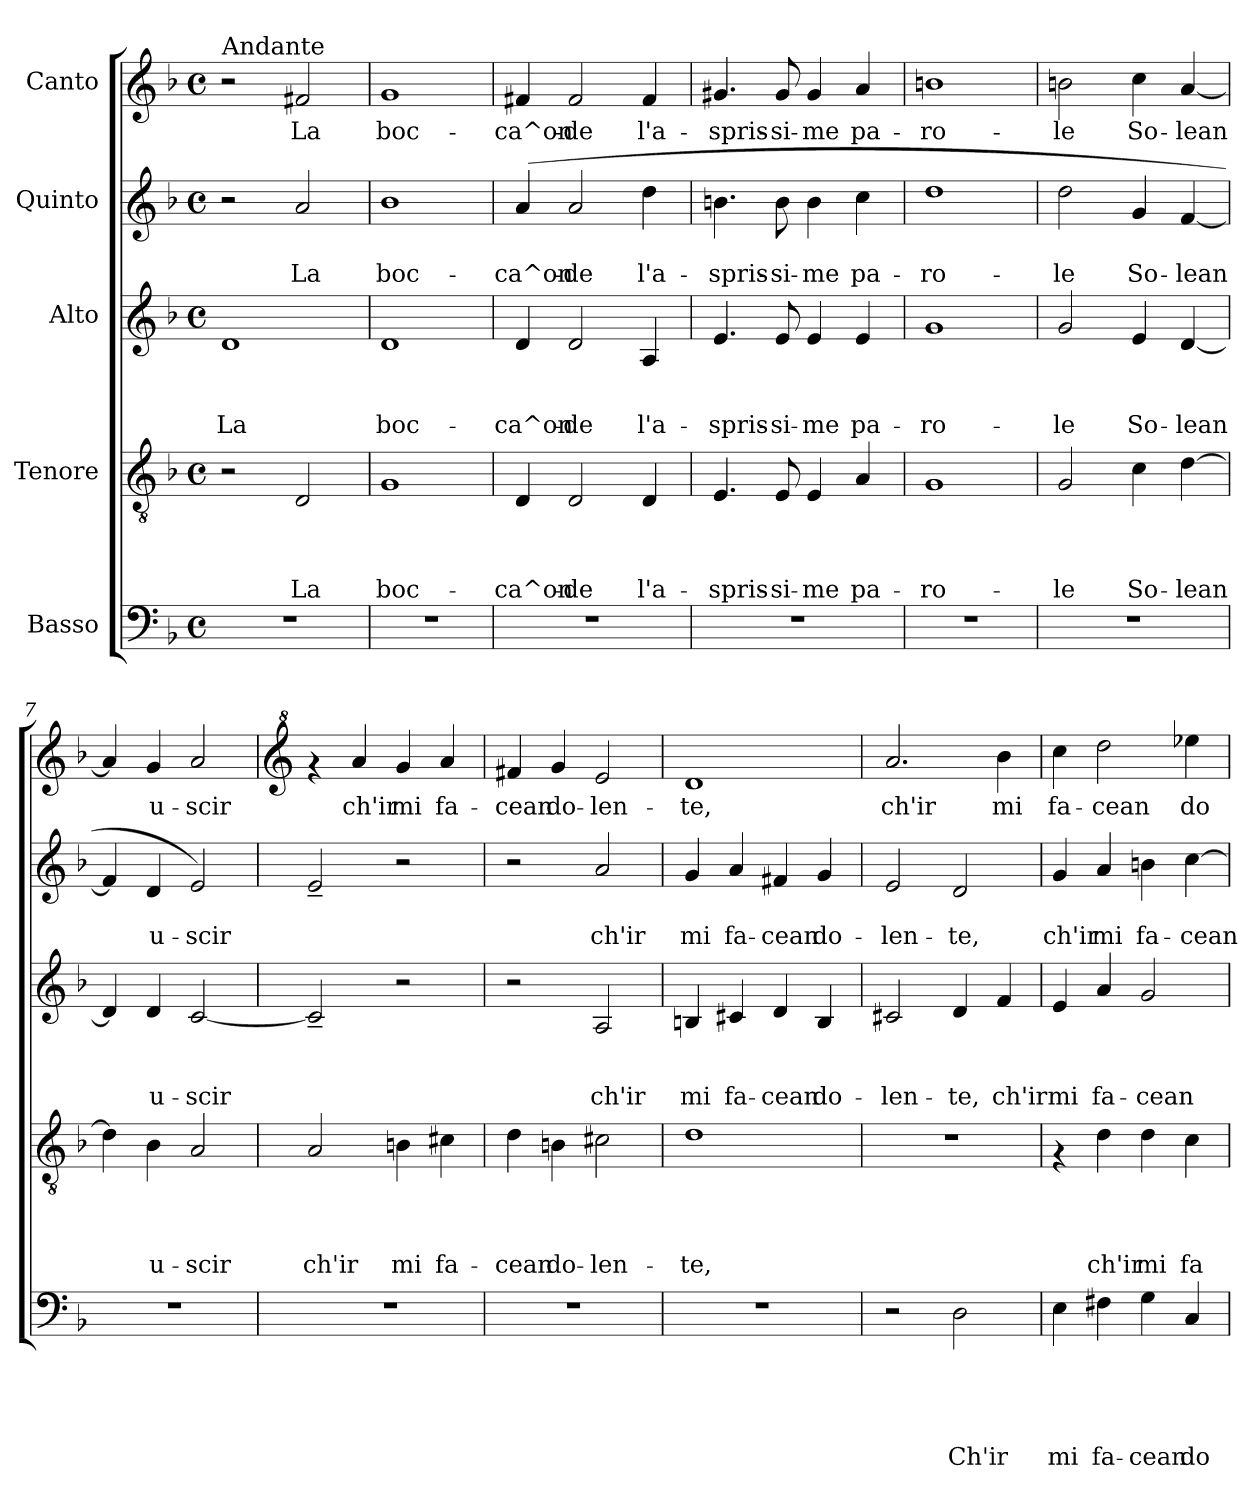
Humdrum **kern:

**kern	**text	**text	**text	**text	**text	**kern	**text	**text	**text	**text	**kern	**text	**text	**text	**kern	**text	**text	**kern	**text
*part5	*part5	*part5	*part5	*part5	*part5	*part4	*part4	*part4	*part4	*part4	*part3	*part3	*part3	*part3	*part2	*part2	*part2	*part1	*part1
*staff5	*staff5	*staff5	*staff5	*staff5	*staff5	*staff4	*staff4	*staff4	*staff4	*staff4	*staff3	*staff3	*staff3	*staff3	*staff2	*staff2	*staff2	*staff1	*staff1
*I"Basso	*	*	*	*	*	*I"Tenore	*	*	*	*	*I"Alto	*	*	*	*I"Quinto	*	*	*I"Canto	*
*clefF4	*	*	*	*	*	*clefGv2	*	*	*	*	*clefG2	*	*	*	*clefG2	*	*	*clefG2	*
*k[b-]	*	*	*	*	*	*k[b-]	*	*	*	*	*k[b-]	*	*	*	*k[b-]	*	*	*k[b-]	*
*F:	*	*	*	*	*	*F:	*	*	*	*	*F:	*	*	*	*F:	*	*	*F:	*
*M4/4	*	*	*	*	*	*M4/4	*	*	*	*	*M4/4	*	*	*	*M4/4	*	*	*M4/4	*
*met(c)	*	*	*	*	*	*met(c)	*	*	*	*	*met(c)	*	*	*	*met(c)	*	*	*met(c)	*
=1	=1	=1	=1	=1	=1	=1	=1	=1	=1	=1	=1	=1	=1	=1	=1	=1	=1	=1	=1
!	!	!	!	!	!	!	!	!	!	!	!	!	!	!	!	!	!	!LO:TX:a:t=Andante	!
!	!	!	!	!	!	!	!	!	!	!	!	!	!	!LO:LY:b	!	!	!	!	!
1r	.	.	.	.	.	2r	.	.	.	.	1d	.	.	La	2r	.	.	2r	.
!	!	!	!	!	!	!	!	!	!	!LO:LY:b	!	!	!	!	!	!	!LO:LY:b	!	!LO:LY:b
.	.	.	.	.	.	2D/	.	.	.	La	.	.	.	.	2a/	.	La	2f#X/	La
=2	=2	=2	=2	=2	=2	=2	=2	=2	=2	=2	=2	=2	=2	=2	=2	=2	=2	=2	=2
!	!	!	!	!	!	!	!	!	!	!LO:LY:b	!	!	!	!LO:LY:b	!	!	!LO:LY:b	!	!LO:LY:b
1r	.	.	.	.	.	1G	.	.	.	boc-	1d	.	.	boc-	1b-	.	boc-	1g	boc-
=3	=3	=3	=3	=3	=3	=3	=3	=3	=3	=3	=3	=3	=3	=3	=3	=3	=3	=3	=3
!	!	!	!	!	!	!	!	!	!	!LO:LY:b	!	!	!	!LO:LY:b	!	!	!LO:LY:b	!	!LO:LY:b
1r	.	.	.	.	.	4D/	.	.	.	-ca^on-	4d/	.	.	-ca^on-	(<4a/	.	-ca^on-	4f#X/	-ca^on-
!	!	!	!	!	!	!	!	!	!	!LO:LY:b	!	!	!	!LO:LY:b	!	!	!LO:LY:b	!	!LO:LY:b
.	.	.	.	.	.	2D/	.	.	.	-de	2d/	.	.	-de	2a/	.	-de	2f#/	-de
!	!	!	!	!	!	!	!	!	!	!LO:LY:b	!	!	!	!LO:LY:b	!	!	!LO:LY:b	!	!LO:LY:b
.	.	.	.	.	.	4D/	.	.	.	l'a-	4A/	.	.	l'a-	4dd\	.	l'a-	4f#/	l'a-
=4	=4	=4	=4	=4	=4	=4	=4	=4	=4	=4	=4	=4	=4	=4	=4	=4	=4	=4	=4
!	!	!	!	!	!	!	!	!	!	!LO:LY:b	!	!	!	!LO:LY:b	!	!	!LO:LY:b	!	!LO:LY:b
1r	.	.	.	.	.	4.E/	.	.	.	-spris-	4.e/	.	.	-spris-	4.bn\	.	-spris-	4.g#X/	-spris-
!	!	!	!	!	!	!	!	!	!	!LO:LY:b	!	!	!	!LO:LY:b	!	!	!LO:LY:b	!	!LO:LY:b
.	.	.	.	.	.	8E/	.	.	.	-si-	8e/	.	.	-si-	8b\	.	-si-	8g#/	-si-
!	!	!	!	!	!	!	!	!	!	!LO:LY:b	!	!	!	!LO:LY:b	!	!	!LO:LY:b	!	!LO:LY:b
.	.	.	.	.	.	4E/	.	.	.	-me	4e/	.	.	-me	4b\	.	-me	4g#/	-me
!	!	!	!	!	!	!	!	!	!	!LO:LY:b	!	!	!	!LO:LY:b	!	!	!LO:LY:b	!	!LO:LY:b
.	.	.	.	.	.	4A/	.	.	.	pa-	4e/	.	.	pa-	4cc\	.	pa-	4a/	pa-
=5	=5	=5	=5	=5	=5	=5	=5	=5	=5	=5	=5	=5	=5	=5	=5	=5	=5	=5	=5
!	!	!	!	!	!	!	!	!	!	!LO:LY:b	!	!	!	!LO:LY:b	!	!	!LO:LY:b	!	!LO:LY:b
1r	.	.	.	.	.	1G	.	.	.	-ro-	1g	.	.	-ro-	1dd	.	-ro-	1bn	-ro-
=6	=6	=6	=6	=6	=6	=6	=6	=6	=6	=6	=6	=6	=6	=6	=6	=6	=6	=6	=6
!	!	!	!	!	!	!	!	!	!	!LO:LY:b	!	!	!	!LO:LY:b	!	!	!LO:LY:b	!	!LO:LY:b
1r	.	.	.	.	.	2G/	.	.	.	-le	2g/	.	.	-le	2dd\	.	-le	2bn\	-le
!	!	!	!	!	!	!	!	!	!	!LO:LY:b	!	!	!	!LO:LY:b	!	!	!LO:LY:b	!	!LO:LY:b
.	.	.	.	.	.	4c\	.	.	.	So-	4e/	.	.	So-	4g/	.	So-	4cc\	So-
!	!	!	!	!	!	!	!	!	!	!LO:LY:b	!	!	!	!LO:LY:b	!	!	!LO:LY:b	!	!LO:LY:b
.	.	.	.	.	.	[>4d\	.	.	.	-lean	[<4d/	.	.	-lean	[<4f/	.	-lean	[<4a/	-lean
=7	=7	=7	=7	=7	=7	=7	=7	=7	=7	=7	=7	=7	=7	=7	=7	=7	=7	=7	=7
1r	.	.	.	.	.	4d\]	.	.	.	.	4d/]	.	.	.	4f/]	.	.	4a/]	.
!	!	!	!	!	!	!	!	!	!	!LO:LY:b	!	!	!	!LO:LY:b	!	!	!LO:LY:b	!	!LO:LY:b
.	.	.	.	.	.	4B-\	.	.	.	u-	4d/	.	.	u-	4d/	.	u-	4g/	u-
!	!	!	!	!	!	!	!	!	!	!LO:LY:b	!	!	!	!LO:LY:b	!	!	!LO:LY:b	!	!LO:LY:b
.	.	.	.	.	.	2A/	.	.	.	-scir	[<2c/	.	.	-scir	2e/)	.	-scir	2a/	-scir
!!LO:LB:g=z
=8	=8	=8	=8	=8	=8	=8	=8	=8	=8	=8	=8	=8	=8	=8	=8	=8	=8	=8	=8
*	*	*	*	*	*	*	*	*	*	*	*	*	*	*	*	*	*	*clefG^2	*
!	!	!	!	!	!	!	!	!	!	!LO:LY:b	!	!	!	!	!	!	!	!	!
1r	.	.	.	.	.	2A/	.	.	.	ch'ir	2c~</]	.	.	.	2e~</	.	.	4rff	.
!	!	!	!	!	!	!	!	!	!	!	!	!	!	!	!	!	!	!	!LO:LY:b
.	.	.	.	.	.	.	.	.	.	.	.	.	.	.	.	.	.	4aa/	ch'ir
!	!	!	!	!	!	!	!	!	!	!LO:LY:b	!	!	!	!	!	!	!	!	!LO:LY:b
.	.	.	.	.	.	4Bn\	.	.	.	mi	2r	.	.	.	2r	.	.	4gg/	mi
!	!	!	!	!	!	!	!	!	!	!LO:LY:b	!	!	!	!	!	!	!	!	!LO:LY:b
.	.	.	.	.	.	4c#X\	.	.	.	fa-	.	.	.	.	.	.	.	4aa/	fa-
=9	=9	=9	=9	=9	=9	=9	=9	=9	=9	=9	=9	=9	=9	=9	=9	=9	=9	=9	=9
!	!	!	!	!	!	!	!	!	!	!LO:LY:b	!	!	!	!	!	!	!	!	!LO:LY:b
1r	.	.	.	.	.	4d\	.	.	.	-cean	2r	.	.	.	2r	.	.	4ff#X/	-cean
!	!	!	!	!	!	!	!	!	!	!LO:LY:b	!	!	!	!	!	!	!	!	!LO:LY:b
.	.	.	.	.	.	4Bn\	.	.	.	do-	.	.	.	.	.	.	.	4gg/	do-
!	!	!	!	!	!	!	!	!	!	!LO:LY:b	!	!	!	!LO:LY:b	!	!	!LO:LY:b	!	!LO:LY:b
.	.	.	.	.	.	2c#X\	.	.	.	-len-	2A/	.	.	ch'ir	2a/	.	ch'ir	2ee/	-len-
=10	=10	=10	=10	=10	=10	=10	=10	=10	=10	=10	=10	=10	=10	=10	=10	=10	=10	=10	=10
!	!	!	!	!	!	!	!	!	!	!LO:LY:b	!	!	!	!LO:LY:b	!	!	!LO:LY:b	!	!LO:LY:b
1r	.	.	.	.	.	1d	.	.	.	-te,	4Bn/	.	.	mi	4g/	.	mi	1dd	-te,
!	!	!	!	!	!	!	!	!	!	!	!	!	!	!LO:LY:b	!	!	!LO:LY:b	!	!
.	.	.	.	.	.	.	.	.	.	.	4c#X/	.	.	fa-	4a/	.	fa-	.	.
!	!	!	!	!	!	!	!	!	!	!	!	!	!	!LO:LY:b	!	!	!LO:LY:b	!	!
.	.	.	.	.	.	.	.	.	.	.	4d/	.	.	-cean	4f#X/	.	-cean	.	.
!	!	!	!	!	!	!	!	!	!	!	!	!	!	!LO:LY:b	!	!	!LO:LY:b	!	!
.	.	.	.	.	.	.	.	.	.	.	4B/	.	.	do-	4g/	.	do-	.	.
=11	=11	=11	=11	=11	=11	=11	=11	=11	=11	=11	=11	=11	=11	=11	=11	=11	=11	=11	=11
!	!	!	!	!	!	!	!	!	!	!	!	!	!	!LO:LY:b	!	!	!LO:LY:b	!	!LO:LY:b
2r	.	.	.	.	.	1r	.	.	.	.	2c#X/	.	.	-len-	2e/	.	-len-	2.aa/	ch'ir
!	!	!	!	!	!LO:LY:b	!	!	!	!	!	!	!	!	!LO:LY:b	!	!	!LO:LY:b	!	!
2D\	.	.	.	.	Ch'ir	.	.	.	.	.	4d/	.	.	-te,	2d/	.	-te,	.	.
!	!	!	!	!	!	!	!	!	!	!	!	!	!	!LO:LY:b	!	!	!	!	!LO:LY:b
.	.	.	.	.	.	.	.	.	.	.	4f/	.	.	ch'ir	.	.	.	4bb-\	mi
=12	=12	=12	=12	=12	=12	=12	=12	=12	=12	=12	=12	=12	=12	=12	=12	=12	=12	=12	=12
!	!	!	!	!	!LO:LY:b	!	!	!	!	!	!	!	!	!LO:LY:b	!	!	!LO:LY:b	!	!LO:LY:b
4E\	.	.	.	.	mi	4rF	.	.	.	.	4e/	.	.	mi	4g/	.	ch'ir	4ccc\	fa-
!	!	!	!	!	!LO:LY:b	!	!	!	!	!LO:LY:b	!	!	!	!LO:LY:b	!	!	!LO:LY:b	!	!LO:LY:b
4F#X\	.	.	.	.	fa-	4d\	.	.	.	ch'ir	4a/	.	.	fa-	4a/	.	mi	2ddd\	-cean
!	!	!	!	!	!LO:LY:b	!	!	!	!	!LO:LY:b	!	!	!	!LO:LY:b	!	!	!LO:LY:b	!	!
4G\	.	.	.	.	-cean	4d\	.	.	.	mi	2g/	.	.	-cean	4bn\	.	fa-	.	.
!	!	!	!	!	!LO:LY:b	!	!	!	!	!LO:LY:b	!	!	!	!	!	!	!LO:LY:b	!	!LO:LY:b
4C/	.	.	.	.	do-	4c\	.	.	.	fa-	.	.	.	.	[>4cc\	.	-cean	4eee-X\	do-
=	=	=	=	=	=	=	=	=	=	=	=	=	=	=	=	=	=	=	=
*-	*-	*-	*-	*-	*-	*-	*-	*-	*-	*-	*-	*-	*-	*-	*-	*-	*-	*-	*-
